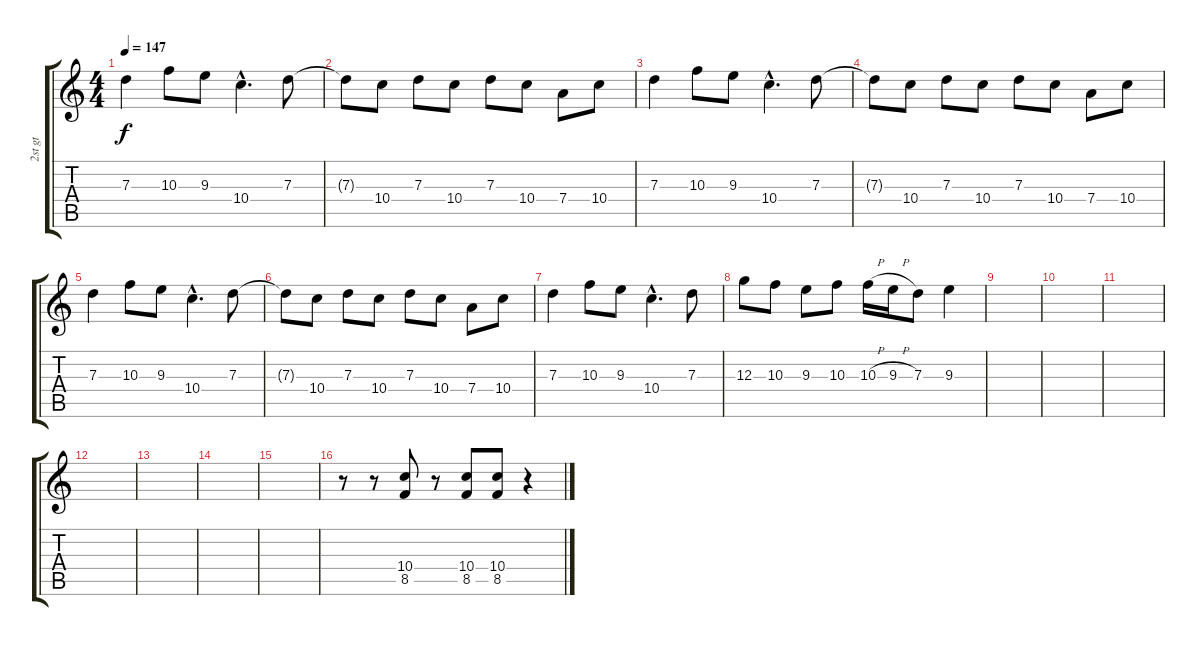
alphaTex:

\track ("2st gt" "2st gt") {instrument distortionguitar}
\staff {score tabs}
\tuning (E4 B3 G3 D3 A2 E2) {hide}
\ts (4 4)
\tempo 147
\clef g2
\ks c
7.3.4{dy f instrument distortionguitar} 10.3.8 9.3.8 10.4{hac}.4{d} 7.3.8 |
7.3{t}.8 10.4.8 7.3.8 10.4.8 7.3.8 10.4.8 7.4.8 10.4.8 |
7.3.4 10.3.8 9.3.8 10.4{hac}.4{d} 7.3.8 |
7.3{t}.8 10.4.8 7.3.8 10.4.8 7.3.8 10.4.8 7.4.8 10.4.8 |
7.3.4 10.3.8 9.3.8 10.4{hac}.4{d} 7.3.8 |
7.3{t}.8 10.4.8 7.3.8 10.4.8 7.3.8 10.4.8 7.4.8 10.4.8 |
7.3.4 10.3.8 9.3.8 10.4{hac}.4{d} 7.3.8 |
12.3.8 10.3.8 9.3.8 10.3.8 10.3{h}.16 9.3{h}.16 7.3.8 9.3.4 |
|
|
|
|
|
|
|
r.8{volume 8} r.8 (10.4 8.5).8 r.8 (10.4 8.5).8 (10.4 8.5).8 r.4
